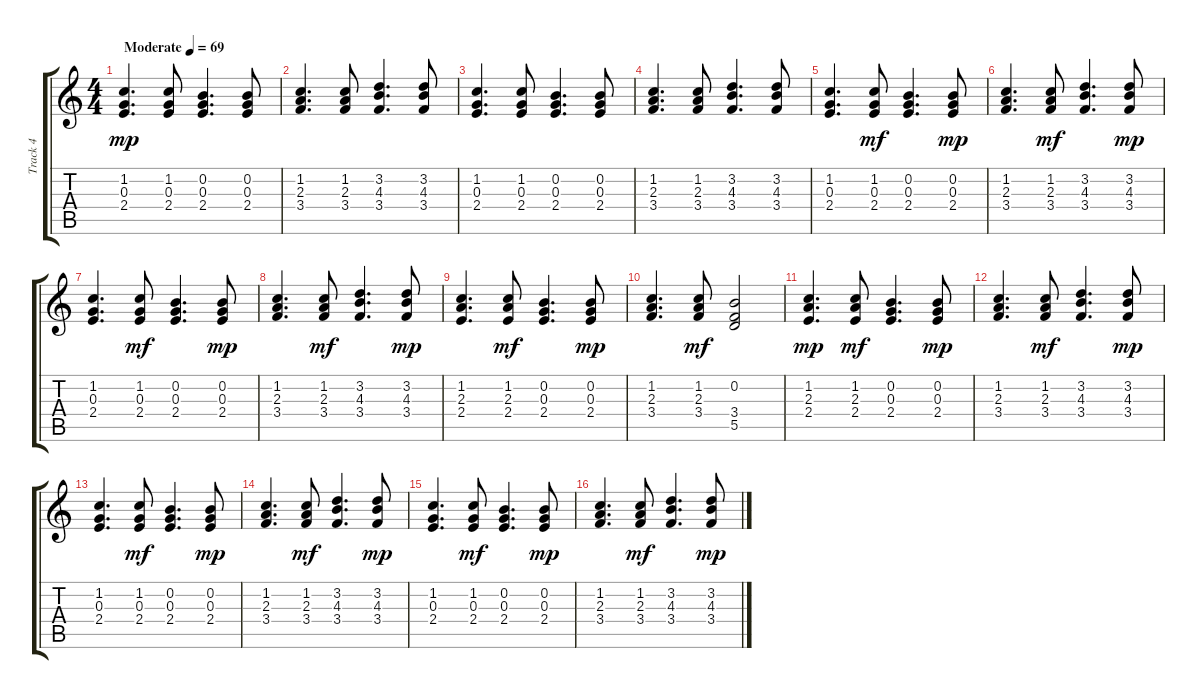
\track ("Track 4" "Track 4") {instrument acousticguitarsteel}
\staff {score tabs}
\tuning (E4 B3 G3 D3 A2 E2) {hide}
\ts (4 4)
\tempo (69 "Moderate")
\clef g2
\ks c
(1.2 0.3 2.4).4{d dy mp instrument acousticguitarsteel} (1.2 0.3 2.4).8 (0.2 0.3 2.4).4{d} (0.2 0.3 2.4).8 |
(1.2 2.3 3.4).4{d} (1.2 2.3 3.4).8 (3.2 4.3 3.4).4{d} (3.2 4.3 3.4).8 |
(1.2 0.3 2.4).4{d} (1.2 0.3 2.4).8 (0.2 0.3 2.4).4{d} (0.2 0.3 2.4).8 |
(1.2 2.3 3.4).4{d} (1.2 2.3 3.4).8 (3.2 4.3 3.4).4{d} (3.2 4.3 3.4).8 |
(1.2 0.3 2.4).4{d volume 15} (1.2 0.3 2.4).8{dy mf} (0.2 0.3 2.4).4{d} (0.2 0.3 2.4).8{dy mp} |
(1.2 2.3 3.4).4{d} (1.2 2.3 3.4).8{dy mf} (3.2 4.3 3.4).4{d} (3.2 4.3 3.4).8{dy mp} |
(1.2 0.3 2.4).4{d} (1.2 0.3 2.4).8{dy mf} (0.2 0.3 2.4).4{d} (0.2 0.3 2.4).8{dy mp} |
(1.2 2.3 3.4).4{d} (1.2 2.3 3.4).8{dy mf} (3.2 4.3 3.4).4{d} (3.2 4.3 3.4).8{dy mp} |
(1.2 2.3 2.4).4{d} (1.2 2.3 2.4).8{dy mf} (0.2 0.3 2.4).4{d} (0.2 0.3 2.4).8{dy mp} |
(1.2 2.3 3.4).4{d} (1.2 2.3 3.4).8{dy mf} (0.2 3.4 5.5).2 |
(1.2 2.3 2.4).4{d dy mp} (1.2 2.3 2.4).8{dy mf} (0.2 0.3 2.4).4{d} (0.2 0.3 2.4).8{dy mp} |
(1.2 2.3 3.4).4{d} (1.2 2.3 3.4).8{dy mf} (3.2 4.3 3.4).4{d} (3.2 4.3 3.4).8{dy mp} |
(1.2 0.3 2.4).4{d} (1.2 0.3 2.4).8{dy mf} (0.2 0.3 2.4).4{d} (0.2 0.3 2.4).8{dy mp} |
(1.2 2.3 3.4).4{d} (1.2 2.3 3.4).8{dy mf} (3.2 4.3 3.4).4{d} (3.2 4.3 3.4).8{dy mp} |
(1.2 0.3 2.4).4{d} (1.2 0.3 2.4).8{dy mf} (0.2 0.3 2.4).4{d} (0.2 0.3 2.4).8{dy mp} |
(1.2 2.3 3.4).4{d} (1.2 2.3 3.4).8{dy mf} (3.2 4.3 3.4).4{d} (3.2 4.3 3.4).8{dy mp}
